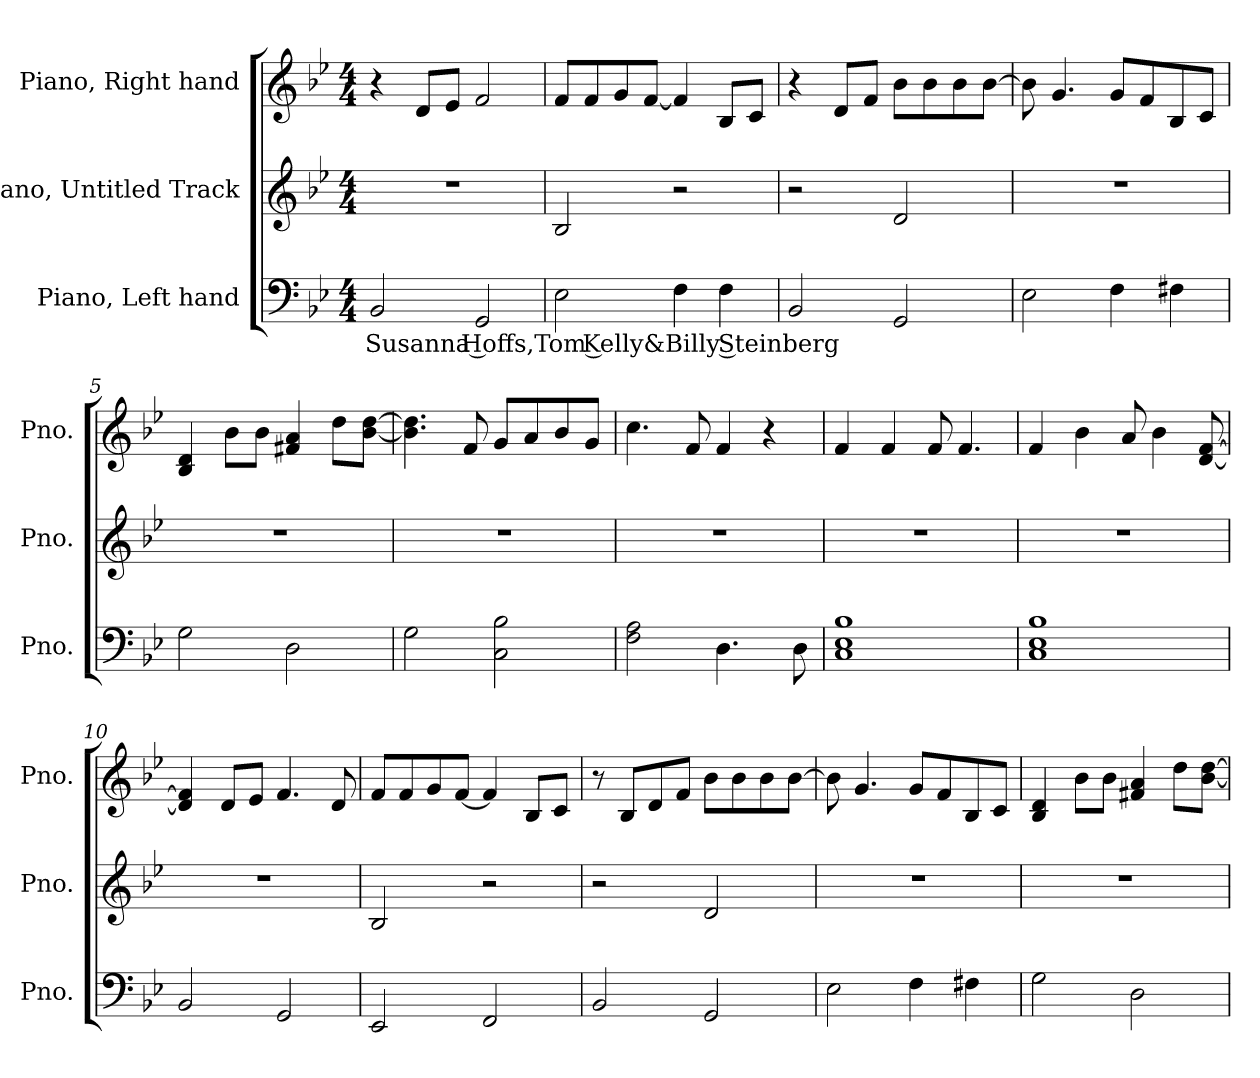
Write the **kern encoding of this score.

**kern	**text	**kern	**kern
*part3	*part3	*part2	*part1
*staff3	*staff3	*staff2	*staff1
*I"Piano, Left hand	*	*I"Piano, Untitled Track	*I"Piano, Right hand
*I'Pno.	*	*I'Pno.	*I'Pno.
*clefF4	*	*clefG2	*clefG2
*k[b-e-]	*	*k[b-e-]	*k[b-e-]
*M4/4	*	*M4/4	*M4/4
*MM84	*	*MM84	*MM84
=1	=1	=1	=1
!	!LO:LY:b	!	!
2BB-/	Susanna Hoffs,Tom Kelly&Billy Steinberg	1r	4r
.	.	.	8d/L
.	.	.	8e-/J
2GG/	.	.	2f/
=2	=2	=2	=2
2E-\	.	2B-/	8f/L
.	.	.	8f/
.	.	.	8g/
.	.	.	[8f/J
4F\	.	2r	4f/]
4F\	.	.	8B-/L
.	.	.	8c/J
!!LO:LB:g=z
=3	=3	=3	=3
2BB-/	.	2r	4r
.	.	.	8d/L
.	.	.	8f/J
2GG/	.	2d/	8b-\L
.	.	.	8b-\
.	.	.	8b-\
.	.	.	[8b-\J
=4	=4	=4	=4
2E-\	.	1r	8b-\]
.	.	.	4.g/
4F\	.	.	8g/L
.	.	.	8f/
4F#X\	.	.	8B-/
.	.	.	8c/J
=5	=5	=5	=5
2G\	.	1r	4B-/ 4d/
.	.	.	8b-\L
.	.	.	8b-\J
2D\	.	.	4f#X/ 4a/
.	.	.	8dd\L
.	.	.	[8b-\ [8dd\J
=6	=6	=6	=6
2G\	.	1r	4.b-\] 4.dd\]
.	.	.	8f/
2C\ 2B-\	.	.	8g/L
.	.	.	8a/
.	.	.	8b-/
.	.	.	8g/J
=7	=7	=7	=7
2F\ 2A\	.	1r	4.cc\
.	.	.	8f/
4.D\	.	.	4f/
.	.	.	4r
8D\	.	.	.
=8	=8	=8	=8
1C 1E- 1B-	.	1r	4f/
.	.	.	4f/
.	.	.	8f/
.	.	.	4.f/
!!LO:LB:g=z
=9	=9	=9	=9
1C 1E- 1B-	.	1r	4f/
.	.	.	4b-\
.	.	.	8a/
.	.	.	4b-\
.	.	.	[8d/ [8f/
=10	=10	=10	=10
2BB-/	.	1r	4d/] 4f/]
.	.	.	8d/L
.	.	.	8e-/J
2GG/	.	.	4.f/
.	.	.	8d/
=11	=11	=11	=11
2EE-/	.	2B-/	8f/L
.	.	.	8f/
.	.	.	8g/
.	.	.	[8f/J
2FF/	.	2r	4f/]
.	.	.	8B-/L
.	.	.	8c/J
=12	=12	=12	=12
2BB-/	.	2r	8r
.	.	.	8B-/L
.	.	.	8d/
.	.	.	8f/J
2GG/	.	2d/	8b-\L
.	.	.	8b-\
.	.	.	8b-\
.	.	.	[8b-\J
=13	=13	=13	=13
2E-\	.	1r	8b-\]
.	.	.	4.g/
4F\	.	.	8g/L
.	.	.	8f/
4F#X\	.	.	8B-/
.	.	.	8c/J
!!LO:LB:g=z
=14	=14	=14	=14
2G\	.	1r	4B-/ 4d/
.	.	.	8b-\L
.	.	.	8b-\J
2D\	.	.	4f#X/ 4a/
.	.	.	8dd\L
.	.	.	[8b-\ [8dd\J
=	=	=	=
*-	*-	*-	*-
